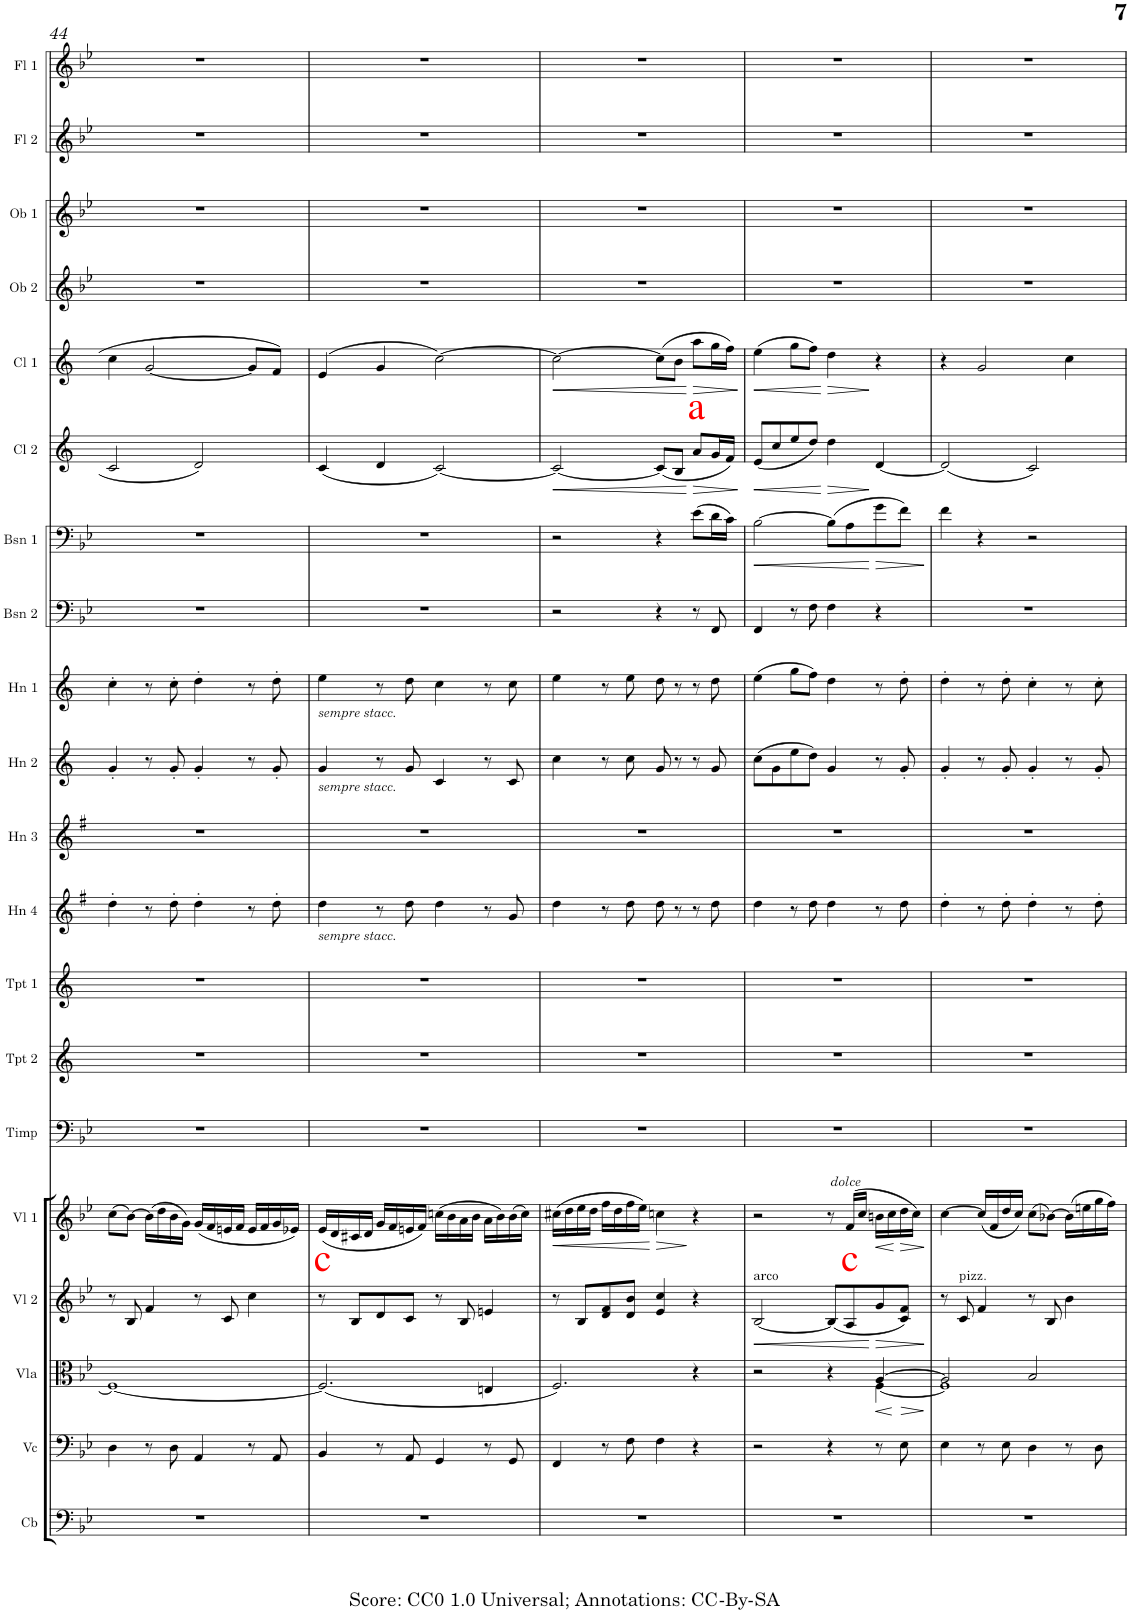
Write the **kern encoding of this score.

**kern	**kern	**kern	**dynam	**kern	**dynam	**kern	**text	**dynam	**kern	**kern	**kern	**kern	**kern	**kern	**kern	**kern	**kern	**dynam	**kern	**dynam	**kern	**text	**dynam	**kern	**kern	**kern	**kern
*part20	*part19	*part18	*part18	*part17	*part17	*part16	*part16	*part16	*part15	*part14	*part13	*part12	*part11	*part10	*part9	*part8	*part7	*part7	*part6	*part6	*part5	*part5	*part5	*part4	*part3	*part2	*part1
*staff20	*staff19	*staff18	*staff18	*staff17	*staff17	*staff16	*staff16	*staff16	*staff15	*staff14	*staff13	*staff12	*staff11	*staff10	*staff9	*staff8	*staff7	*staff7	*staff6	*staff6	*staff5	*staff5	*staff5	*staff4	*staff3	*staff2	*staff1
*I"Contrabass	*I"Violoncello	*I"Viola	*	*I"Violin 2	*	*I"Violin I	*	*	*I"Timpani in F, Bb	*I"Bb Trumpet 2	*I"Bb Trumpet	*I"Eb Horn 4	*I"Eb Horn 3	*I"Bb (alto) Horn 1	*I"Bb (alto) Horn 1	*I"Bassoon 2	*I"Bassoon 1	*	*I"Bb Clarinet 2	*	*I"Bb Clarinet 1	*	*	*I"Oboe 2	*I"Oboe 1	*I"Flute 2	*I"Flute 1
*I'Cb	*I'Vc	*I'Vla	*	*I'Vl 2	*	*I'Vl 1	*	*	*I'Timp	*I'Tpt 2	*I'Tpt 1	*I'Hn 4	*I'Hn 3	*I'Hn 2	*I'Hn 1	*I'Bsn 2	*I'Bsn 1	*	*I'Cl 2	*	*I'Cl 1	*	*	*I'Ob 2	*I'Ob 1	*I'Fl 2	*I'Fl 1
!!LO:PB:g=z
*clefF4	*clefF4	*clefC3	*	*clefG2	*	*clefG2	*	*	*clefF4	*clefG2	*clefG2	*clefG2	*clefG2	*clefG2	*clefG2	*clefF4	*clefF4	*	*clefG2	*	*clefG2	*	*	*clefG2	*clefG2	*clefG2	*clefG2
*Trd7c12	*	*	*	*	*	*	*	*	*	*Trd1c2	*Trd1c2	*Trd5c9	*Trd5c9	*Trd1c2	*Trd1c2	*	*	*	*Trd1c2	*	*Trd1c2	*	*	*	*	*	*
*k[b-e-]	*k[b-e-]	*k[b-e-]	*	*k[b-e-]	*	*k[b-e-]	*	*	*k[b-e-]	*k[]	*k[]	*k[f#]	*k[f#]	*k[]	*k[]	*k[b-e-]	*k[b-e-]	*	*k[]	*	*k[]	*	*	*k[b-e-]	*k[b-e-]	*k[b-e-]	*k[b-e-]
*M4/4	*M4/4	*M4/4	*	*M4/4	*	*M4/4	*	*	*M4/4	*M4/4	*M4/4	*M4/4	*M4/4	*M4/4	*M4/4	*M4/4	*M4/4	*	*M4/4	*	*M4/4	*	*	*M4/4	*M4/4	*M4/4	*M4/4
*met(c)	*met(c)	*met(c)	*	*met(c)	*	*met(c)	*	*	*met(c)	*met(c)	*met(c)	*met(c)	*met(c)	*met(c)	*met(c)	*met(c)	*met(c)	*	*met(c)	*	*met(c)	*	*	*met(c)	*met(c)	*met(c)	*met(c)
=44	=44	=44	=44	=44	=44	=44	=44	=44	=44	=44	=44	=44	=44	=44	=44	=44	=44	=44	=44	=44	=44	=44	=44	=44	=44	=44	=44
1r	4D\	1F_	.	8r	.	(8cc\L	.	.	1r	1r	1r	4dd'\	1r	4g'/	4cc'\	1r	1r	.	2c/	.	4cc\	.	.	1r	1r	1r	1r
.	.	.	.	8B-/	.	[8b-\J)	.	.	.	.	.	.	.	.	.	.	.	.	.	.	.	.	.	.	.	.	.
.	8r	.	.	4f/	.	(16b-\LL]	.	.	.	.	.	8r	.	8r	8r	.	.	.	.	.	[2g/	.	.	.	.	.	.
.	.	.	.	.	.	16dd\	.	.	.	.	.	.	.	.	.	.	.	.	.	.	.	.	.	.	.	.	.
.	8D\	.	.	.	.	16b-\	.	.	.	.	.	8dd'\	.	8g'/	8cc'\	.	.	.	.	.	.	.	.	.	.	.	.
.	.	.	.	.	.	16g\JJ)	.	.	.	.	.	.	.	.	.	.	.	.	.	.	.	.	.	.	.	.	.
.	4AA/	.	.	8r	.	(16g/LL	.	.	.	.	.	4dd'\	.	4g'/	4dd'\	.	.	.	2d/	.	.	.	.	.	.	.	.
.	.	.	.	.	.	16f/	.	.	.	.	.	.	.	.	.	.	.	.	.	.	.	.	.	.	.	.	.
.	.	.	.	8c/	.	16en/	.	.	.	.	.	.	.	.	.	.	.	.	.	.	.	.	.	.	.	.	.
.	.	.	.	.	.	16f/JJ	.	.	.	.	.	.	.	.	.	.	.	.	.	.	.	.	.	.	.	.	.
.	8r	.	.	4cc\	.	16e/LL	.	.	.	.	.	8r	.	8r	8r	.	.	.	.	.	8g/L]	.	.	.	.	.	.
.	.	.	.	.	.	16f/	.	.	.	.	.	.	.	.	.	.	.	.	.	.	.	.	.	.	.	.	.
.	8AA/	.	.	.	.	16g/	.	.	.	.	.	8dd'\	.	8g'/	8dd'\	.	.	.	.	.	8f/J	.	.	.	.	.	.
.	.	.	.	.	.	16e-X/JJ)	.	.	.	.	.	.	.	.	.	.	.	.	.	.	.	.	.	.	.	.	.
=45	=45	=45	=45	=45	=45	=45	=45	=45	=45	=45	=45	=45	=45	=45	=45	=45	=45	=45	=45	=45	=45	=45	=45	=45	=45	=45	=45
!	!	!	!	!	!	!	!	!	!	!	!	!	!	!	!LO:TX:b:i:t=sempre stacc.	!	!	!	!	!	!	!	!	!	!	!	!
!	!	!	!	!	!	!	!	!	!	!	!	!	!	!LO:TX:b:i:t=sempre stacc.	!	!	!	!	!	!	!	!	!	!	!	!	!
!	!	!	!	!	!	!	!	!	!	!	!	!LO:TX:b:i:t=sempre stacc.	!	!	!	!	!	!	!	!	!	!	!	!	!	!	!
!	!	!	!	!	!	!	!LO:LY:b:color=#FF0000	!	!	!	!	!	!	!	!	!	!	!	!	!	!	!	!	!	!	!	!
1r	4BB-/	(2.F/]	.	8r	.	(16e-/LL	c	.	1r	1r	1r	4dd'\	1r	4g'/	4ee'\	1r	1r	.	(4c/	.	(4e/	.	.	1r	1r	1r	1r
.	.	.	.	.	.	16d/	.	.	.	.	.	.	.	.	.	.	.	.	.	.	.	.	.	.	.	.	.
.	.	.	.	8B-/L	.	16c#X/	.	.	.	.	.	.	.	.	.	.	.	.	.	.	.	.	.	.	.	.	.
.	.	.	.	.	.	16d/JJ	.	.	.	.	.	.	.	.	.	.	.	.	.	.	.	.	.	.	.	.	.
.	8r	.	.	8d/	.	16g/LL	.	.	.	.	.	8r	.	8r	8r	.	.	.	4d/	.	4g/	.	.	.	.	.	.
.	.	.	.	.	.	16f/	.	.	.	.	.	.	.	.	.	.	.	.	.	.	.	.	.	.	.	.	.
.	8AA/	.	.	8c/J	.	16en/	.	.	.	.	.	8dd'\	.	8g'/	8dd'\	.	.	.	.	.	.	.	.	.	.	.	.
.	.	.	.	.	.	16f/JJ)	.	.	.	.	.	.	.	.	.	.	.	.	.	.	.	.	.	.	.	.	.
.	4GG/	.	.	8r	.	(16ccn\LL	.	.	.	.	.	4dd'\	.	4c'/	4cc'\	.	.	.	[2c/)	.	[2cc\)	.	.	.	.	.	.
.	.	.	.	.	.	16b-\	.	.	.	.	.	.	.	.	.	.	.	.	.	.	.	.	.	.	.	.	.
.	.	.	.	8B-/	.	16a\	.	.	.	.	.	.	.	.	.	.	.	.	.	.	.	.	.	.	.	.	.
.	.	.	.	.	.	16b-\JJ	.	.	.	.	.	.	.	.	.	.	.	.	.	.	.	.	.	.	.	.	.
.	8r	4En/	.	4en/	.	16a\LL	.	.	.	.	.	8r	.	8r	8r	.	.	.	.	.	.	.	.	.	.	.	.
.	.	.	.	.	.	16b-\)	.	.	.	.	.	.	.	.	.	.	.	.	.	.	.	.	.	.	.	.	.
.	8GG/	.	.	.	.	(16b-\	.	.	.	.	.	8g'/	.	8c'/	8cc'\	.	.	.	.	.	.	.	.	.	.	.	.
.	.	.	.	.	.	16cc\JJ)	.	.	.	.	.	.	.	.	.	.	.	.	.	.	.	.	.	.	.	.	.
=46	=46	=46	=46	=46	=46	=46	=46	=46	=46	=46	=46	=46	=46	=46	=46	=46	=46	=46	=46	=46	=46	=46	=46	=46	=46	=46	=46
!	!	!	!	!	!	!	!	!LO:HP:b	!	!	!	!	!	!	!	!	!	!	!	!LO:HP:b	!	!	!LO:HP:b	!	!	!	!
1r	4FF/	2.F/)	.	8r	.	(16cc#X\LL	.	<	1r	1r	1r	4dd'\	1r	4cc'\	4ee'\	2r	2r	.	2c/_	<	2cc\_	.	<	1r	1r	1r	1r
.	.	.	.	.	.	16dd\	.	.	.	.	.	.	.	.	.	.	.	.	.	.	.	.	.	.	.	.	.
.	.	.	.	8B-/L	.	16ee-\	.	.	.	.	.	.	.	.	.	.	.	.	.	.	.	.	.	.	.	.	.
.	.	.	.	.	.	16dd\JJ	.	.	.	.	.	.	.	.	.	.	.	.	.	.	.	.	.	.	.	.	.
.	8r	.	.	8d/ 8f/	.	16ff\LL	.	.	.	.	.	8r	.	8r	8r	.	.	.	.	.	.	.	.	.	.	.	.
.	.	.	.	.	.	16dd\	.	.	.	.	.	.	.	.	.	.	.	.	.	.	.	.	.	.	.	.	.
.	8F\	.	.	8d/ 8b-/J	.	16ff\	.	.	.	.	.	8dd'\	.	8cc'\	8ee'\	.	.	.	.	.	.	.	.	.	.	.	.
.	.	.	.	.	.	16ee-\JJ)	.	.	.	.	.	.	.	.	.	.	.	.	.	.	.	.	.	.	.	.	.
!	!	!	!	!	!	!	!	!LO:HP:n=1:b	!	!	!	!	!	!	!	!	!	!	!	!	!	!	!	!	!	!	!
.	4F\	.	.	4e-/ 4cc/	.	4ccn\	.	[ >	.	.	.	8dd'\	.	8g'/	8dd'\	4r	4r	.	(8c/L]	.	(8cc\L]	.	.	.	.	.	.
.	.	.	.	.	.	.	.	.	.	.	.	8r	.	8r	8r	.	.	.	8B/J	.	8b\J	.	.	.	.	.	.
!	!	!	!	!	!	!	!	!	!	!	!	!	!	!	!	!	!	!	!	!LO:HP:n=1:b	!	!LO:LY:b:color=#FF0000	!LO:HP:n=1:b	!	!	!	!
.	4r	4r	.	4r	.	4r	.	]	.	.	.	8r	.	8r	8r	8r	(8e-\L	.	8a/L	[ >	8aa\L	a	[ >	.	.	.	.
.	.	.	.	.	.	.	.	.	.	.	.	8dd'\	.	8g'/	8dd'\	8FF/	16d\L	.	16g/L	.	16gg\L	.	.	.	.	.	.
.	.	.	.	.	.	.	.	.	.	.	.	.	.	.	.	.	16c\JJ)	.	16f/JJ)	.	16ff\JJ)	.	.	.	.	.	.
.	.	.	.	.	.	.	.	.	.	.	.	.	.	.	.	.	.	.	.	]	.	.	]	.	.	.	.
=47	=47	=47	=47	=47	=47	=47	=47	=47	=47	=47	=47	=47	=47	=47	=47	=47	=47	=47	=47	=47	=47	=47	=47	=47	=47	=47	=47
*	*	*^	*	*	*	*	*	*	*	*	*	*	*	*	*	*	*	*	*	*	*	*	*	*	*	*	*
!	!	!	!	!	!LO:TX:a:t=arco	!	!	!	!	!	!	!	!	!	!	!	!	!	!	!	!	!	!	!	!	!	!	!
!	!	!	!	!	!	!LO:HP:b	!	!	!	!	!	!	!	!	!	!	!	!	!LO:HP:b	!	!LO:HP:b	!	!	!LO:HP:b	!	!	!	!
1r	2r	2r	2.ryy	.	[2B-/	<	2r	.	.	1r	1r	1r	4dd'\	1r	(8cc\L	(4ee\	4FF/	[2B-\	<	(8e/L	<	(4ee\	.	<	1r	1r	1r	1r
.	.	.	.	.	.	.	.	.	.	.	.	.	.	.	8g\	.	.	.	.	8cc/	.	.	.	.	.	.	.	.
.	.	.	.	.	.	.	.	.	.	.	.	.	8r	.	8ee\	8gg\L	8r	.	.	8ee/	.	8gg\L	.	.	.	.	.	.
.	.	.	.	.	.	.	.	.	.	.	.	.	8dd'\	.	8dd\J)	8ff\J)	8F\	.	.	8dd/J)	.	8ff\J)	.	.	.	.	.	.
!	!	!	!	!	!	!	!	!	!	!	!	!	!	!	!	!	!	!	!	!	!LO:HP:n=1:b	!	!	!LO:HP:n=1:b	!	!	!	!
.	4r	4r	.	.	(8B-/L]	.	8r	.	.	.	.	.	4dd'\	.	4g/	4dd\	4F\	(8B-\L]	.	4dd\	[ >	4dd\	.	[ >	.	.	.	.
!	!	!	!	!	!	!	!LO:TX:a:i:t=dolce	!	!	!	!	!	!	!	!	!	!	!	!	!	!	!	!	!	!	!	!	!
!	!	!	!	!	!	!	!	!LO:LY:b:color=#FF0000	!	!	!	!	!	!	!	!	!	!	!	!	!	!	!	!	!	!	!	!
.	.	.	.	.	8A/	.	(16f/LL	c	.	.	.	.	.	.	.	.	.	8A\	.	.	.	.	.	.	.	.	.	.
.	.	.	.	.	.	.	16cc/JJ	.	.	.	.	.	.	.	.	.	.	.	.	.	.	.	.	.	.	.	.	.
!	!	!	!	!LO:HP:b	!	!	!	!	!	!	!	!	!	!	!	!	!	!	!	!	!	!	!	!	!	!	!	!
!	!	!	!	!LO:HP:n=1:b	!	!LO:HP:n=1:b	!	!	!LO:HP:b	!	!	!	!	!	!	!	!	!	!LO:HP:n=1:b	!	!	!	!	!	!	!	!	!
.	8r	[4A/	[4F\	< >	8g/	[ >	16bn\LL	.	<	.	.	.	8r	.	8r	8r	4r	8g\	[ >	[4d/	]	4r	.	]	.	.	.	.
.	.	.	.	.	.	.	16cc\	.	.	.	.	.	.	.	.	.	.	.	.	.	.	.	.	.	.	.	.	.
!	!	!	!	!	!	!	!	!	!LO:HP:n=1:b	!	!	!	!	!	!	!	!	!	!	!	!	!	!	!	!	!	!	!
.	8E-\	.	.	.	8c/ 8f/J)	.	16dd\	.	[ >	.	.	.	8dd'\	.	8g'/	8dd'\	.	8f\J)	.	.	.	.	.	.	.	.	.	.
.	.	.	.	.	.	.	16cc\JJ)	.	.	.	.	.	.	.	.	.	.	.	.	.	.	.	.	.	.	.	.	.
*	*	*v	*v	*	*	*	*	*	*	*	*	*	*	*	*	*	*	*	*	*	*	*	*	*	*	*	*	*
.	.	.	[ ]	.	]	.	.	]	.	.	.	.	.	.	.	.	.	]	.	.	.	.	.	.	.	.	.
=48	=48	=48	=48	=48	=48	=48	=48	=48	=48	=48	=48	=48	=48	=48	=48	=48	=48	=48	=48	=48	=48	=48	=48	=48	=48	=48	=48
*	*	*^	*	*	*	*	*	*	*	*	*	*	*	*	*	*	*	*	*	*	*	*	*	*	*	*	*
1r	4E-\	2A/]	1F]	.	8r	.	[4cc\	.	.	1r	1r	1r	4dd'\	1r	4g'/	4dd'\	1r	4f\	.	(2d/]	.	4r	.	.	1r	1r	1r	1r
!	!	!	!	!	!LO:TX:a:t=pizz.	!	!	!	!	!	!	!	!	!	!	!	!	!	!	!	!	!	!	!	!	!	!	!
.	.	.	.	.	8c/	.	.	.	.	.	.	.	.	.	.	.	.	.	.	.	.	.	.	.	.	.	.	.
.	8r	.	.	.	4f/	.	(16cc/LL]	.	.	.	.	.	8r	.	8r	8r	.	4r	.	.	.	2g/	.	.	.	.	.	.
.	.	.	.	.	.	.	16f/	.	.	.	.	.	.	.	.	.	.	.	.	.	.	.	.	.	.	.	.	.
.	8E-\	.	.	.	.	.	16dd/	.	.	.	.	.	8dd'\	.	8g'/	8dd'\	.	.	.	.	.	.	.	.	.	.	.	.
.	.	.	.	.	.	.	16cc/JJ)	.	.	.	.	.	.	.	.	.	.	.	.	.	.	.	.	.	.	.	.	.
.	4D\	2B-/	.	.	8r	.	(8cc\L	.	.	.	.	.	4dd'\	.	4g'/	4cc'\	.	2r	.	2c/)	.	.	.	.	.	.	.	.
.	.	.	.	.	8B-/	.	[8b-X\J)	.	.	.	.	.	.	.	.	.	.	.	.	.	.	.	.	.	.	.	.	.
.	8r	.	.	.	4b-\	.	(16b-\LL]	.	.	.	.	.	8r	.	8r	8r	.	.	.	.	.	4cc\	.	.	.	.	.	.
.	.	.	.	.	.	.	16een\	.	.	.	.	.	.	.	.	.	.	.	.	.	.	.	.	.	.	.	.	.
.	8D\	.	.	.	.	.	16gg\	.	.	.	.	.	8dd'\	.	8g'/	8cc'\	.	.	.	.	.	.	.	.	.	.	.	.
.	.	.	.	.	.	.	16ff\JJ)	.	.	.	.	.	.	.	.	.	.	.	.	.	.	.	.	.	.	.	.	.
*	*	*v	*v	*	*	*	*	*	*	*	*	*	*	*	*	*	*	*	*	*	*	*	*	*	*	*	*	*
=	=	=	=	=	=	=	=	=	=	=	=	=	=	=	=	=	=	=	=	=	=	=	=	=	=	=	=
*-	*-	*-	*-	*-	*-	*-	*-	*-	*-	*-	*-	*-	*-	*-	*-	*-	*-	*-	*-	*-	*-	*-	*-	*-	*-	*-	*-
